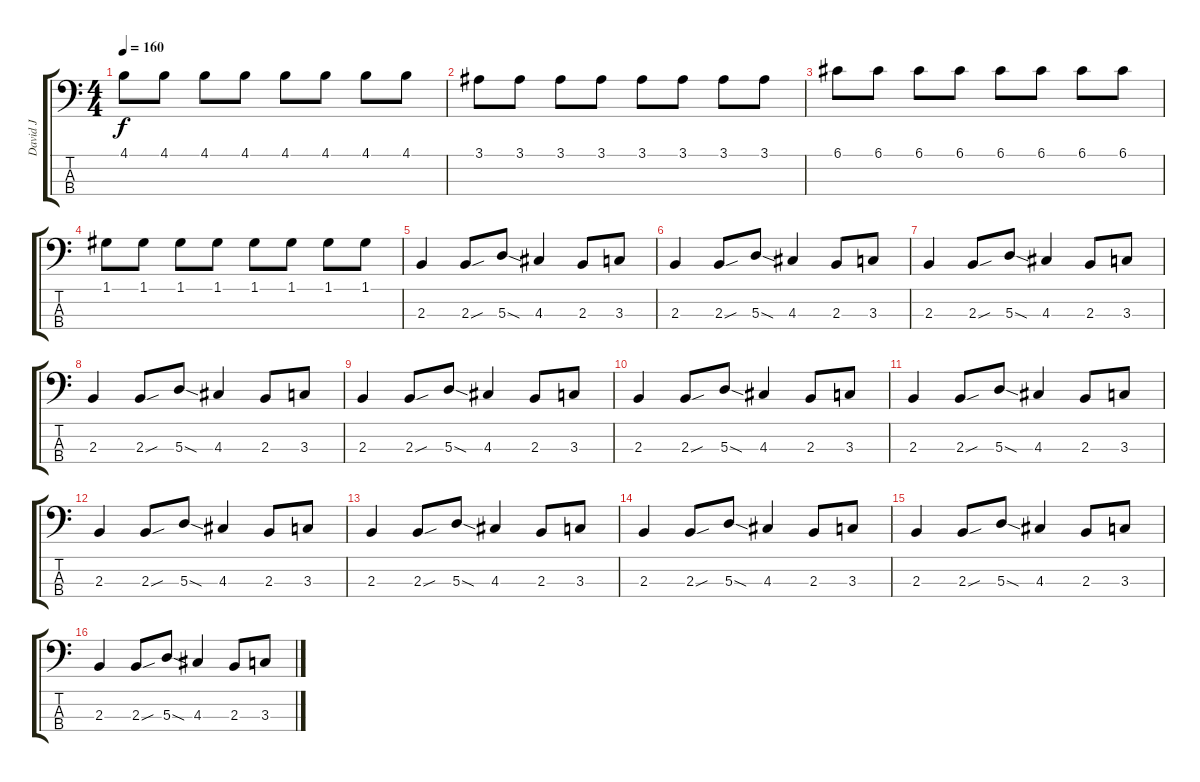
\track ("David J" "David J") {instrument electricbassfinger}
\staff {score tabs}
\tuning (G2 D2 A1 E1) {hide}
\ts (4 4)
\tempo 160
\clef f4
\ks c
4.1.8{dy f} 4.1.8 4.1.8 4.1.8 4.1.8 4.1.8 4.1.8 4.1.8 |
3.1.8 3.1.8 3.1.8 3.1.8 3.1.8 3.1.8 3.1.8 3.1.8 |
6.1.8 6.1.8 6.1.8 6.1.8 6.1.8 6.1.8 6.1.8 6.1.8 |
1.1.8 1.1.8 1.1.8 1.1.8 1.1.8 1.1.8 1.1.8 1.1.8 |
2.3.4 2.3{sou}.8 5.3{sod}.8 4.3.4 2.3.8 3.3.8 |
2.3.4 2.3{sou}.8 5.3{sod}.8 4.3.4 2.3.8 3.3.8 |
2.3.4 2.3{sou}.8 5.3{sod}.8 4.3.4 2.3.8 3.3.8 |
2.3.4 2.3{sou}.8 5.3{sod}.8 4.3.4 2.3.8 3.3.8 |
2.3.4 2.3{sou}.8 5.3{sod}.8 4.3.4 2.3.8 3.3.8 |
2.3.4 2.3{sou}.8 5.3{sod}.8 4.3.4 2.3.8 3.3.8 |
2.3.4 2.3{sou}.8 5.3{sod}.8 4.3.4 2.3.8 3.3.8 |
2.3.4 2.3{sou}.8 5.3{sod}.8 4.3.4 2.3.8 3.3.8 |
2.3.4 2.3{sou}.8 5.3{sod}.8 4.3.4 2.3.8 3.3.8 |
2.3.4 2.3{sou}.8 5.3{sod}.8 4.3.4 2.3.8 3.3.8 |
2.3.4 2.3{sou}.8 5.3{sod}.8 4.3.4 2.3.8 3.3.8 |
2.3.4 2.3{sou}.8 5.3{sod}.8 4.3.4 2.3.8 3.3.8
